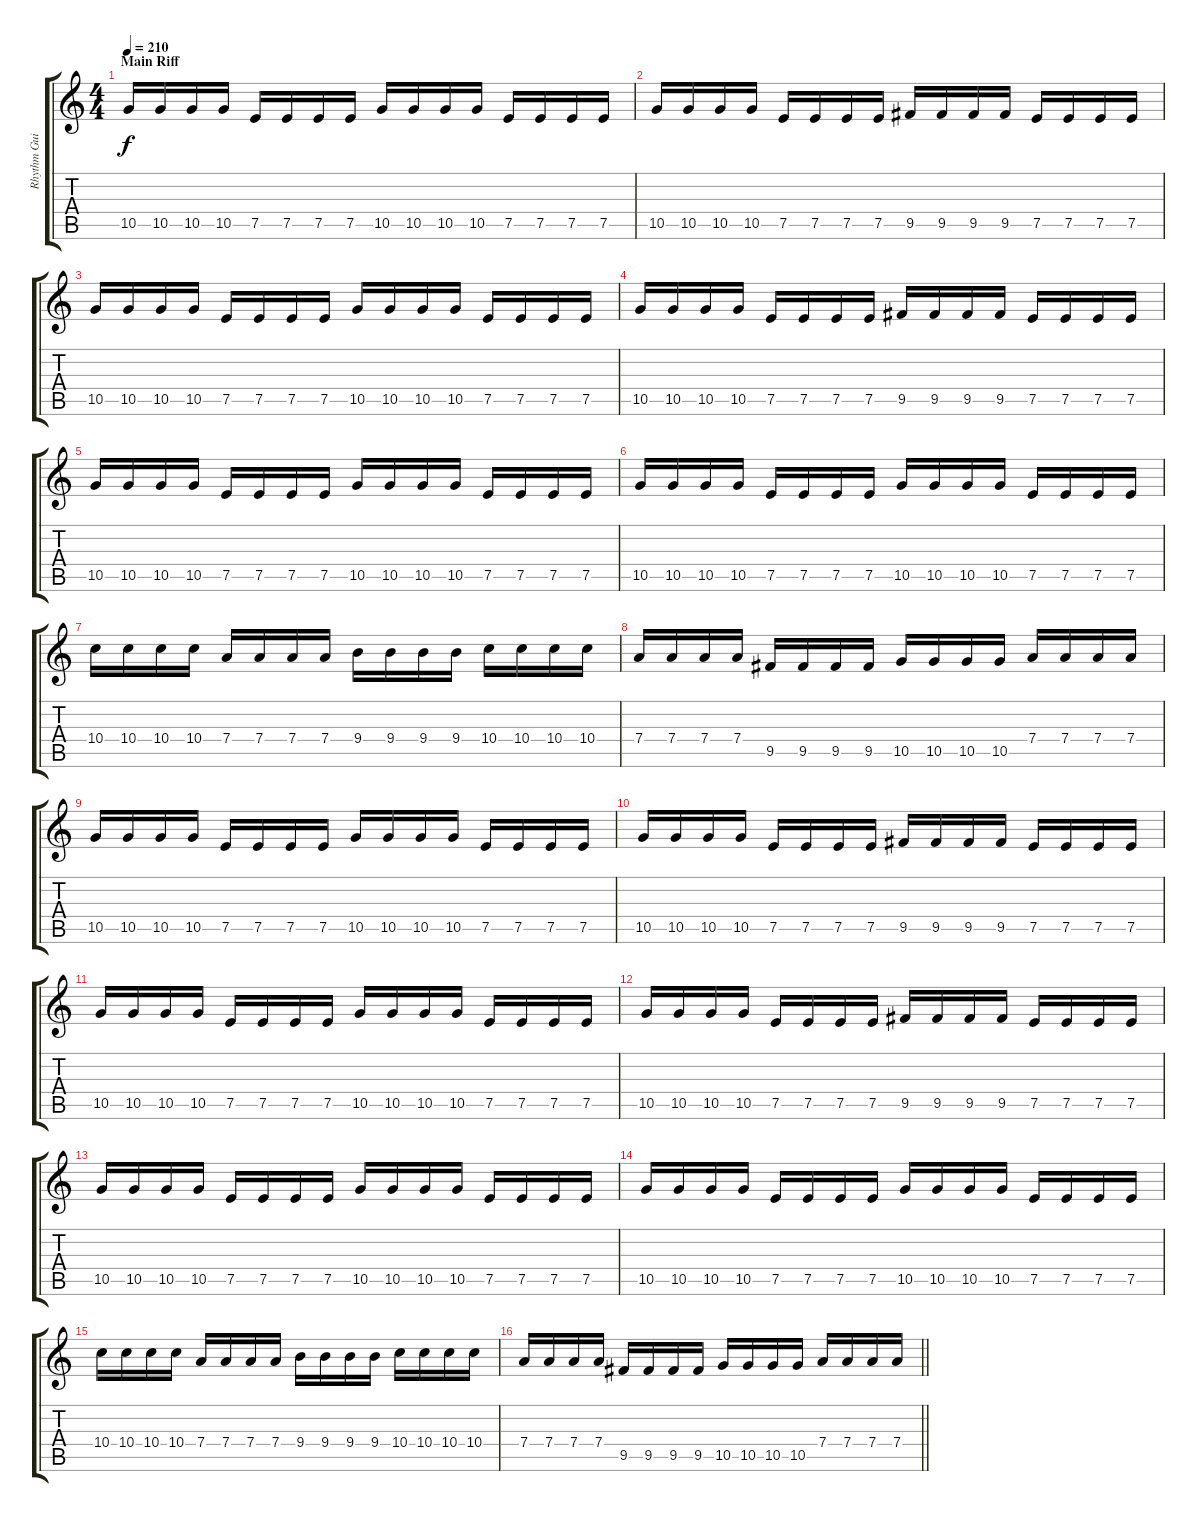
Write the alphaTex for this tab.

\track ("Rhythm Guitar" "Rhythm Gui") {instrument distortionguitar}
\staff {score tabs}
\tuning (E4 B3 G3 D3 A2 E2) {hide}
\ts (4 4)
\section ("" "Main Riff")
\tempo 210
\clef g2
\ks c
10.5.16{dy f} 10.5.16 10.5.16 10.5.16 7.5.16 7.5.16 7.5.16 7.5.16 10.5.16 10.5.16 10.5.16 10.5.16 7.5.16 7.5.16 7.5.16 7.5.16 |
10.5.16 10.5.16 10.5.16 10.5.16 7.5.16 7.5.16 7.5.16 7.5.16 9.5.16 9.5.16 9.5.16 9.5.16 7.5.16 7.5.16 7.5.16 7.5.16 |
10.5.16 10.5.16 10.5.16 10.5.16 7.5.16 7.5.16 7.5.16 7.5.16 10.5.16 10.5.16 10.5.16 10.5.16 7.5.16 7.5.16 7.5.16 7.5.16 |
10.5.16 10.5.16 10.5.16 10.5.16 7.5.16 7.5.16 7.5.16 7.5.16 9.5.16 9.5.16 9.5.16 9.5.16 7.5.16 7.5.16 7.5.16 7.5.16 |
10.5.16 10.5.16 10.5.16 10.5.16 7.5.16 7.5.16 7.5.16 7.5.16 10.5.16 10.5.16 10.5.16 10.5.16 7.5.16 7.5.16 7.5.16 7.5.16 |
10.5.16 10.5.16 10.5.16 10.5.16 7.5.16 7.5.16 7.5.16 7.5.16 10.5.16 10.5.16 10.5.16 10.5.16 7.5.16 7.5.16 7.5.16 7.5.16 |
10.4.16 10.4.16 10.4.16 10.4.16 7.4.16 7.4.16 7.4.16 7.4.16 9.4.16 9.4.16 9.4.16 9.4.16 10.4.16 10.4.16 10.4.16 10.4.16 |
7.4.16 7.4.16 7.4.16 7.4.16 9.5.16 9.5.16 9.5.16 9.5.16 10.5.16 10.5.16 10.5.16 10.5.16 7.4.16 7.4.16 7.4.16 7.4.16 |
10.5.16 10.5.16 10.5.16 10.5.16 7.5.16 7.5.16 7.5.16 7.5.16 10.5.16 10.5.16 10.5.16 10.5.16 7.5.16 7.5.16 7.5.16 7.5.16 |
10.5.16 10.5.16 10.5.16 10.5.16 7.5.16 7.5.16 7.5.16 7.5.16 9.5.16 9.5.16 9.5.16 9.5.16 7.5.16 7.5.16 7.5.16 7.5.16 |
10.5.16 10.5.16 10.5.16 10.5.16 7.5.16 7.5.16 7.5.16 7.5.16 10.5.16 10.5.16 10.5.16 10.5.16 7.5.16 7.5.16 7.5.16 7.5.16 |
10.5.16 10.5.16 10.5.16 10.5.16 7.5.16 7.5.16 7.5.16 7.5.16 9.5.16 9.5.16 9.5.16 9.5.16 7.5.16 7.5.16 7.5.16 7.5.16 |
10.5.16 10.5.16 10.5.16 10.5.16 7.5.16 7.5.16 7.5.16 7.5.16 10.5.16 10.5.16 10.5.16 10.5.16 7.5.16 7.5.16 7.5.16 7.5.16 |
10.5.16 10.5.16 10.5.16 10.5.16 7.5.16 7.5.16 7.5.16 7.5.16 10.5.16 10.5.16 10.5.16 10.5.16 7.5.16 7.5.16 7.5.16 7.5.16 |
10.4.16 10.4.16 10.4.16 10.4.16 7.4.16 7.4.16 7.4.16 7.4.16 9.4.16 9.4.16 9.4.16 9.4.16 10.4.16 10.4.16 10.4.16 10.4.16 |
\barLineRight lightlight
7.4.16 7.4.16 7.4.16 7.4.16 9.5.16 9.5.16 9.5.16 9.5.16 10.5.16 10.5.16 10.5.16 10.5.16 7.4.16 7.4.16 7.4.16 7.4.16
